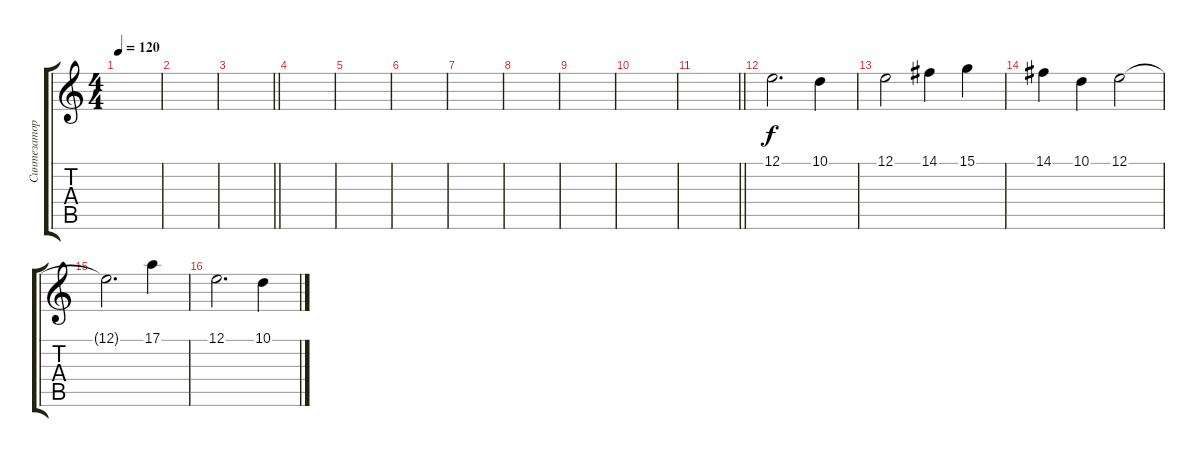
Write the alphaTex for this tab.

\track ("Синтезатор - флейта" "Синтезатор") {instrument panflute}
\staff {score tabs}
\tuning (E4 B3 G3 D3 A2 E2) {hide}
\ts (4 4)
\tempo 120
\clef g2
\ks c
|
|
\barLineRight lightlight
|
|
|
|
|
|
|
|
\barLineRight lightlight
|
\section ("" "")
12.1.2{d} 10.1.4 |
12.1.2 14.1.4 15.1.4 |
14.1.4 10.1.4 12.1.2 |
12.1{t}.2{d} 17.1.4 |
12.1.2{d} 10.1.4
